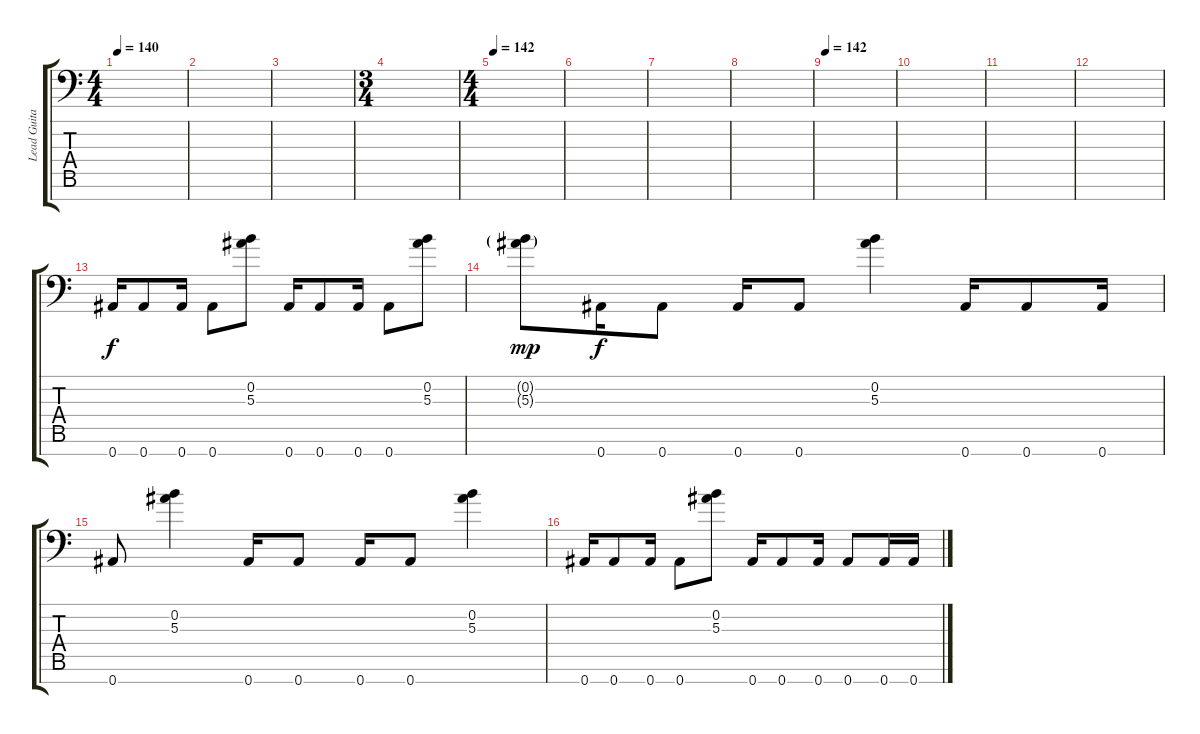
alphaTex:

\track ("Lead Guitar Additional" "Lead Guita") {instrument distortionguitar}
\staff {score tabs}
\tuning (Eb4 Bb3 Gb3 Eb3 Bb2 F2 Bb1) {hide}
\ts (4 4)
\tempo 140
\clef f4
\ks c
|
|
|
\ts (3 4)
|
\ts (4 4)
\tempo 142
|
|
|
|
\tempo 142
|
|
|
|
0.7.16 0.7.8 0.7.16 0.7.8 (0.2 5.3).8 0.7.16 0.7.8 0.7.16 0.7.8 (0.2 5.3).8 |
(0.2{g} 5.3{g}).8{dy mp} 0.7.16{dy f} 0.7.8 0.7.16 0.7.8 (0.2 5.3).4 0.7.16 0.7.8 0.7.16 |
0.7.8 (0.2 5.3).4 0.7.16 0.7.8 0.7.16 0.7.8 (0.2 5.3).4 |
0.7.16 0.7.8 0.7.16 0.7.8 (0.2 5.3).8 0.7.16 0.7.8 0.7.16 0.7.8 0.7.16 0.7.16
